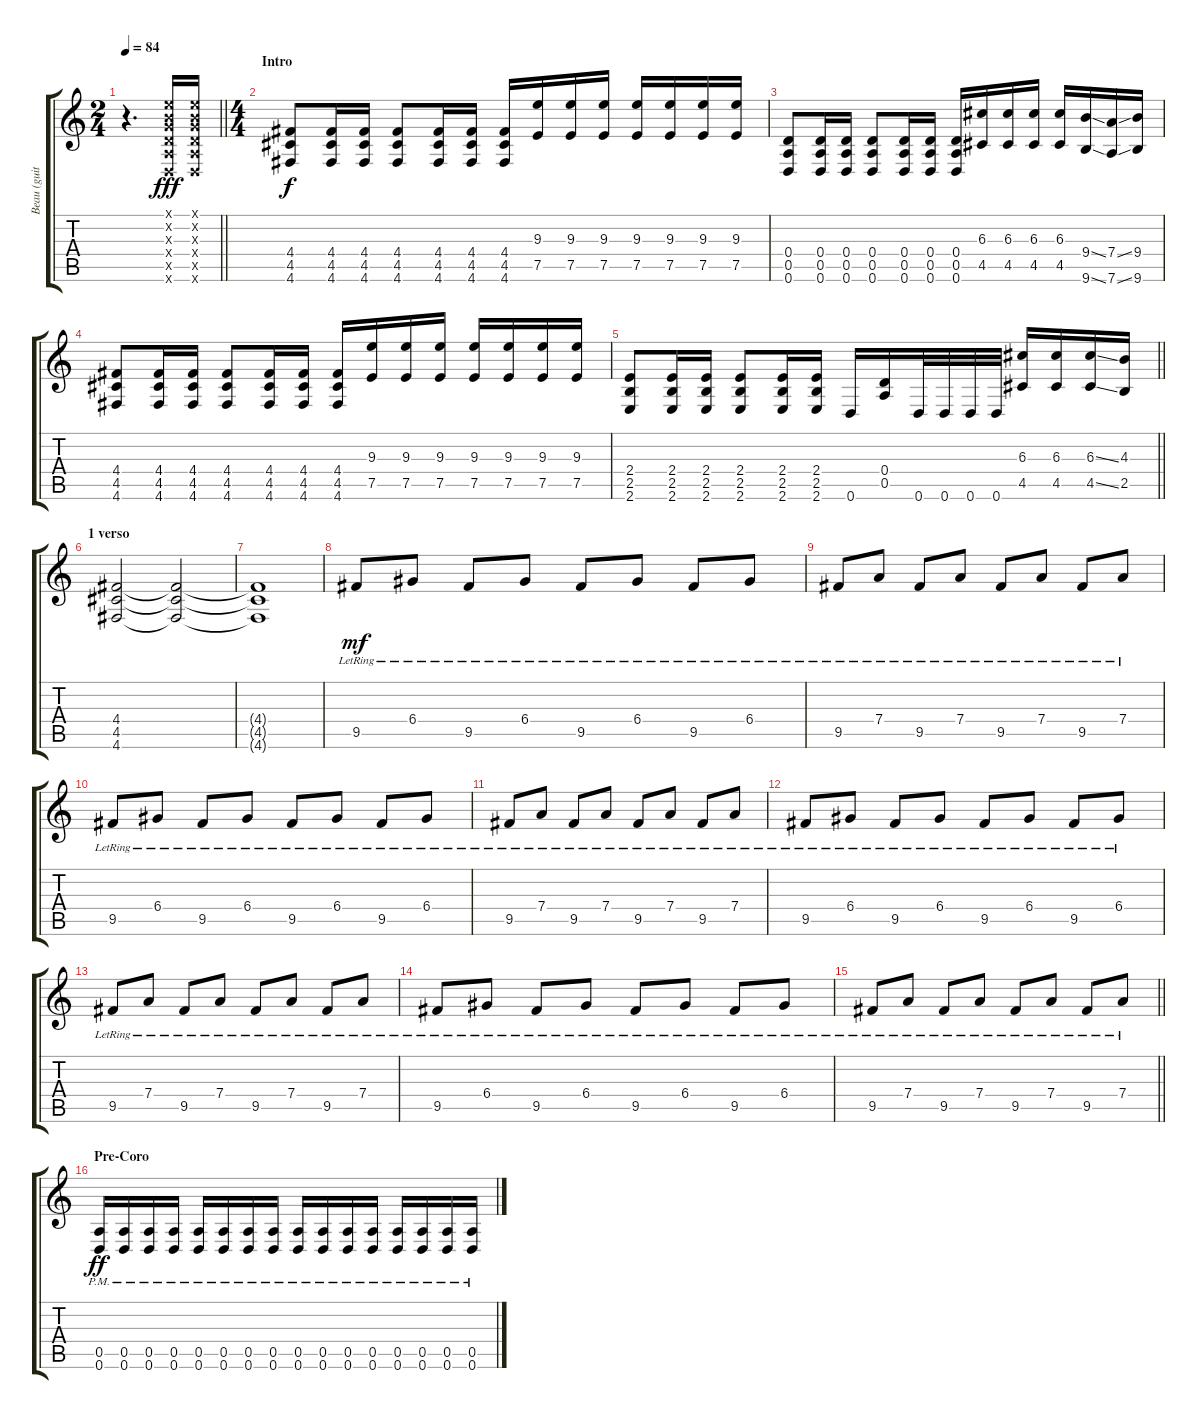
\track ("Beau (guitarra ritmica)" "Beau (guit") {instrument distortionguitar}
\staff {score tabs}
\tuning (E4 B3 G3 D3 A2 D2) {hide}
\ts (2 4)
\tempo 84
\clef g2
\barLineRight lightlight
\ks c
r.4{d dy fff instrument distortionguitar} (0.1{x} 0.2{x} 0.3{x} 0.4{x} 0.5{x} 0.6{x}).16 (0.1{x} 0.2{x} 0.3{x} 0.4{x} 0.5{x} 0.6{x}).16 |
\ts (4 4)
\section ("" "Intro")
(4.4 4.5 4.6).8{dy f} (4.4 4.5 4.6).16 (4.4 4.5 4.6).16 (4.4 4.5 4.6).8 (4.4 4.5 4.6).16 (4.4 4.5 4.6).16 (4.4 4.5 4.6).16 (9.3 7.5).16 (9.3 7.5).16 (9.3 7.5).16 (9.3 7.5).16 (9.3 7.5).16 (9.3 7.5).16 (9.3 7.5).16 |
(0.4 0.5 0.6).8 (0.4 0.5 0.6).16 (0.4 0.5 0.6).16 (0.4 0.5 0.6).8 (0.4 0.5 0.6).16 (0.4 0.5 0.6).16 (0.4 0.5 0.6).16 (6.3 4.5).16 (6.3 4.5).16 (6.3 4.5).16 (6.3 4.5).16 (9.4{ss} 9.6{ss}).16 (7.4{ss} 7.6{ss}).16 (9.4 9.6).16 |
(4.4 4.5 4.6).8 (4.4 4.5 4.6).16 (4.4 4.5 4.6).16 (4.4 4.5 4.6).8 (4.4 4.5 4.6).16 (4.4 4.5 4.6).16 (4.4 4.5 4.6).16 (9.3 7.5).16 (9.3 7.5).16 (9.3 7.5).16 (9.3 7.5).16 (9.3 7.5).16 (9.3 7.5).16 (9.3 7.5).16 |
\barLineRight lightlight
(2.4 2.5 2.6).8 (2.4 2.5 2.6).16 (2.4 2.5 2.6).16 (2.4 2.5 2.6).8 (2.4 2.5 2.6).16 (2.4 2.5 2.6).16 0.6.16 (0.4 0.5).16 0.6.32 0.6.32 0.6.32 0.6.32 (6.3 4.5).16 (6.3 4.5).16 (6.3{ss} 4.5{ss}).16 (4.3 2.5).16 |
\section ("" "1 verso")
(4.4 4.5 4.6).2{instrument distortionguitar} (4.4{t} 4.5{t} 4.6{t}).2 |
(4.4{t} 4.5{t} 4.6{t}).1 |
9.5{lr}.8{dy mf} 6.4{lr}.8 9.5{lr}.8 6.4{lr}.8 9.5{lr}.8 6.4{lr}.8 9.5{lr}.8 6.4{lr}.8 |
9.5{lr}.8 7.4{lr}.8 9.5{lr}.8 7.4{lr}.8 9.5{lr}.8 7.4{lr}.8 9.5{lr}.8 7.4{lr}.8 |
9.5{lr}.8 6.4{lr}.8 9.5{lr}.8 6.4{lr}.8 9.5{lr}.8 6.4{lr}.8 9.5{lr}.8 6.4{lr}.8 |
9.5{lr}.8 7.4{lr}.8 9.5{lr}.8 7.4{lr}.8 9.5{lr}.8 7.4{lr}.8 9.5{lr}.8 7.4{lr}.8 |
9.5{lr}.8 6.4{lr}.8 9.5{lr}.8 6.4{lr}.8 9.5{lr}.8 6.4{lr}.8 9.5{lr}.8 6.4{lr}.8 |
9.5{lr}.8 7.4{lr}.8 9.5{lr}.8 7.4{lr}.8 9.5{lr}.8 7.4{lr}.8 9.5{lr}.8 7.4{lr}.8 |
9.5{lr}.8 6.4{lr}.8 9.5{lr}.8 6.4{lr}.8 9.5{lr}.8 6.4{lr}.8 9.5{lr}.8 6.4{lr}.8 |
\barLineRight lightlight
9.5{lr}.8 7.4{lr}.8 9.5{lr}.8 7.4{lr}.8 9.5{lr}.8 7.4{lr}.8 9.5{lr}.8 7.4{lr}.8 |
\section ("" "Pre-Coro")
(0.5{pm} 0.6{pm}).16{dy ff} (0.5{pm} 0.6{pm}).16 (0.5{pm} 0.6{pm}).16 (0.5{pm} 0.6{pm}).16 (0.5{pm} 0.6{pm}).16 (0.5{pm} 0.6{pm}).16 (0.5{pm} 0.6{pm}).16 (0.5{pm} 0.6{pm}).16 (0.5{pm} 0.6{pm}).16 (0.5{pm} 0.6{pm}).16 (0.5{pm} 0.6{pm}).16 (0.5{pm} 0.6{pm}).16 (0.5{pm} 0.6{pm}).16 (0.5{pm} 0.6{pm}).16 (0.5{pm} 0.6{pm}).16 (0.5{pm} 0.6{pm}).16
